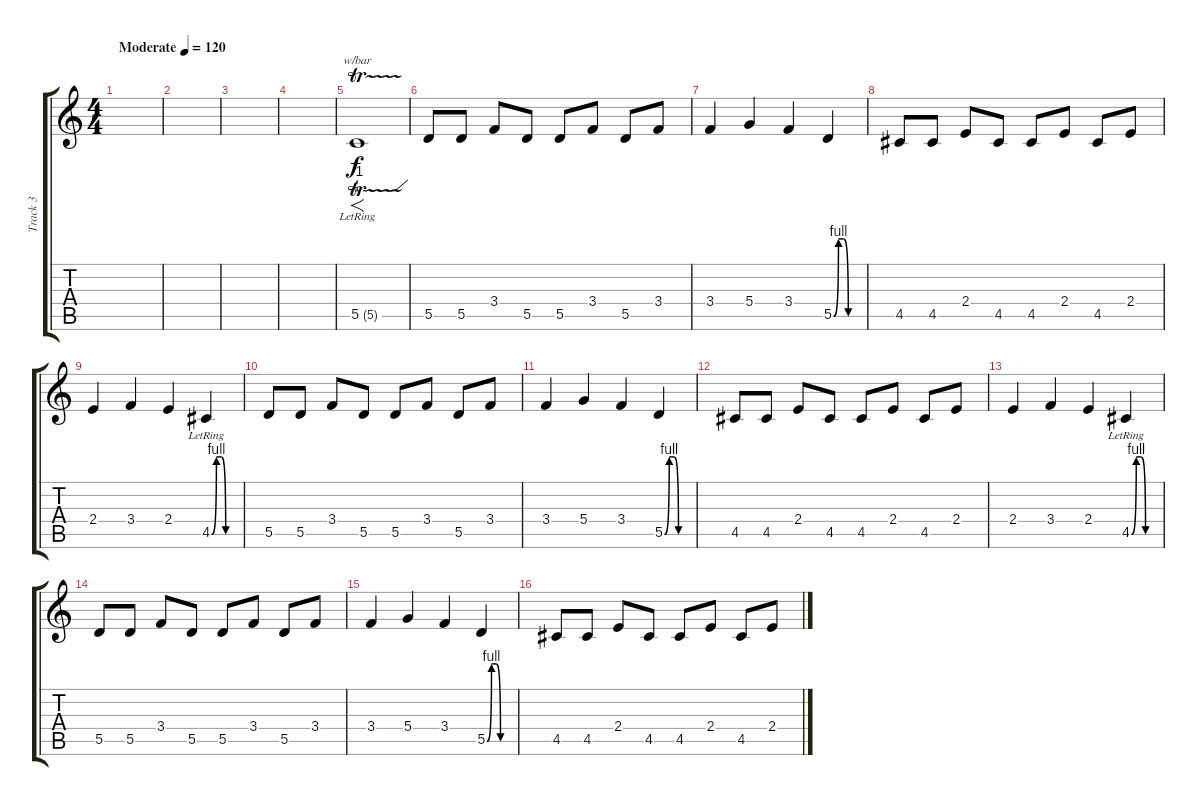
\track ("Track 3" "Track 3") {instrument overdrivenguitar}
\staff {score tabs}
\tuning (E4 B3 G3 D3 A2 E2) {hide}
\ts (4 4)
\tempo (120 "Moderate")
\clef g2
\ks c
|
|
|
|
5.5{tr (5 16) lr}.1{f tbe (custom default 0 -4 45 -4 60 0)} |
5.5.8 5.5.8 3.4.8 5.5.8 5.5.8 3.4.8 5.5.8 3.4.8 |
3.4.4 5.4.4 3.4.4 5.5{be (custom 0 0 10 4 20 4 30 0 60 0)}.4 |
4.5.8 4.5.8 2.4.8 4.5.8 4.5.8 2.4.8 4.5.8 2.4.8 |
2.4.4 3.4.4 2.4.4 4.5{be (custom 0 0 10 4 20 4 30 0 60 0) lr}.4 |
5.5.8 5.5.8 3.4.8 5.5.8 5.5.8 3.4.8 5.5.8 3.4.8 |
3.4.4 5.4.4 3.4.4 5.5{be (custom 0 0 10 4 20 4 30 0 60 0)}.4 |
4.5.8 4.5.8 2.4.8 4.5.8 4.5.8 2.4.8 4.5.8 2.4.8 |
2.4.4 3.4.4 2.4.4 4.5{be (custom 0 0 10 4 20 4 30 0 60 0) lr}.4 |
5.5.8 5.5.8 3.4.8 5.5.8 5.5.8 3.4.8 5.5.8 3.4.8 |
3.4.4 5.4.4 3.4.4 5.5{be (custom 0 0 10 4 20 4 30 0 60 0)}.4 |
4.5.8 4.5.8 2.4.8 4.5.8 4.5.8 2.4.8 4.5.8 2.4.8
